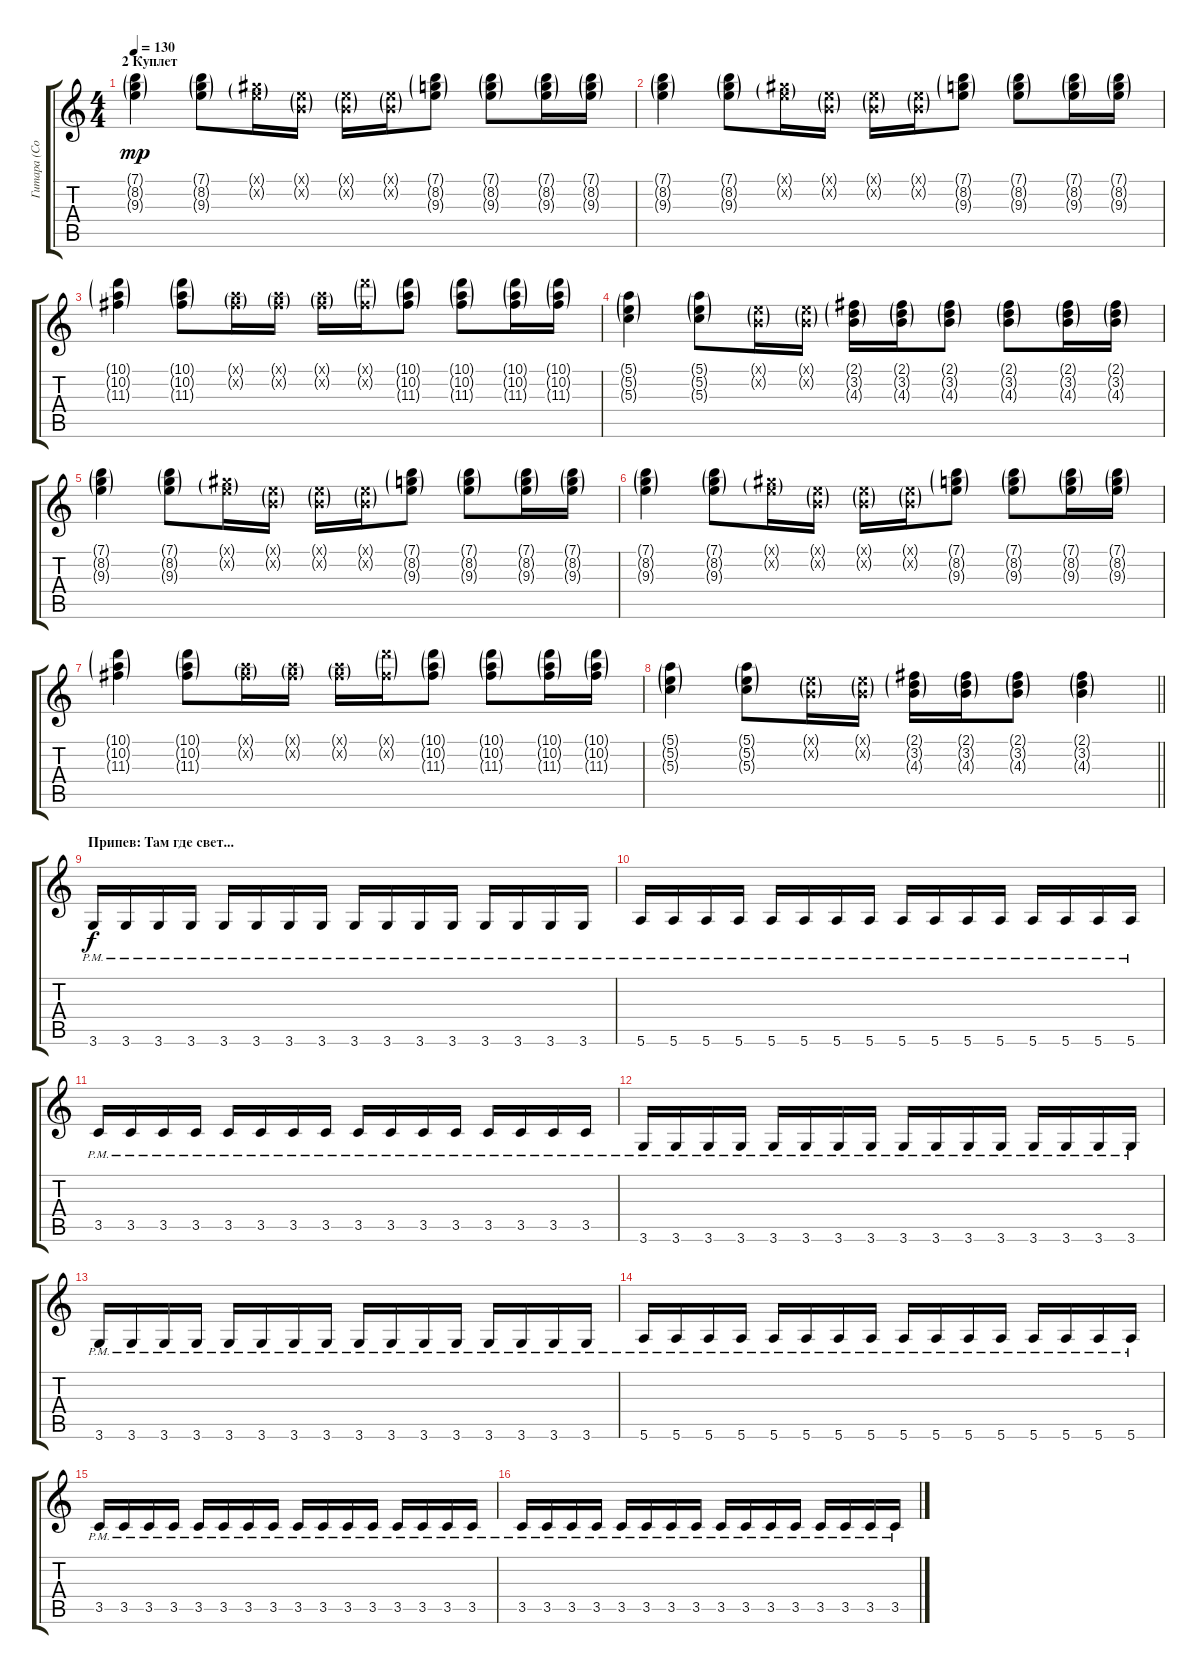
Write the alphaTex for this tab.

\track ("Гитара (Соло)" "Гитара (Со") {instrument overdrivenguitar}
\staff {score tabs}
\tuning (E4 B3 G3 D3 A2 E2) {hide}
\ts (4 4)
\section ("" "2 Куплет")
\tempo 130
\clef g2
\ks c
(7.1{g} 8.2{g} 9.3{g}).4{dy mp instrument electricguitarclean} (7.1{g} 8.2{g} 9.3{g}).8 (0.1{g x} 9.2{g x}).16 (0.1{g x} 0.2{g x}).16 (0.1{g x} 0.2{g x}).16 (0.1{g x} 0.2{g x}).16 (7.1{g} 8.2{g} 9.3{g}).8 (7.1{g} 8.2{g} 9.3{g}).8 (7.1{g} 8.2{g} 9.3{g}).16 (7.1{g} 8.2{g} 9.3{g}).16 |
(7.1{g} 8.2{g} 9.3{g}).4 (7.1{g} 8.2{g} 9.3{g}).8 (0.1{g x} 9.2{g x}).16 (0.1{g x} 0.2{g x}).16 (0.1{g x} 0.2{g x}).16 (0.1{g x} 0.2{g x}).16 (7.1{g} 8.2{g} 9.3{g}).8 (7.1{g} 8.2{g} 9.3{g}).8 (7.1{g} 8.2{g} 9.3{g}).16 (7.1{g} 8.2{g} 9.3{g}).16 |
(10.1{g} 10.2{g} 11.3{g}).4 (10.1{g} 10.2{g} 11.3{g}).8 (5.1{g x} 7.2{g x}).16 (5.1{g x} 7.2{g x}).16 (5.1{g x} 7.2{g x}).16 (10.1{g x} 7.2{g x}).16 (10.1{g} 10.2{g} 11.3{g}).8 (10.1{g} 10.2{g} 11.3{g}).8 (10.1{g} 10.2{g} 11.3{g}).16 (10.1{g} 10.2{g} 11.3{g}).16 |
(5.1{g} 5.2{g} 5.3{g}).4 (5.1{g} 5.2{g} 5.3{g}).8 (0.1{g x} 0.2{g x}).16 (0.1{g x} 0.2{g x}).16 (2.1{g} 3.2{g} 4.3{g}).16 (2.1{g} 3.2{g} 4.3{g}).16 (2.1{g} 3.2{g} 4.3{g}).8 (2.1{g} 3.2{g} 4.3{g}).8 (2.1{g} 3.2{g} 4.3{g}).16 (2.1{g} 3.2{g} 4.3{g}).16 |
(7.1{g} 8.2{g} 9.3{g}).4 (7.1{g} 8.2{g} 9.3{g}).8 (0.1{g x} 9.2{g x}).16 (0.1{g x} 0.2{g x}).16 (0.1{g x} 0.2{g x}).16 (0.1{g x} 0.2{g x}).16 (7.1{g} 8.2{g} 9.3{g}).8 (7.1{g} 8.2{g} 9.3{g}).8 (7.1{g} 8.2{g} 9.3{g}).16 (7.1{g} 8.2{g} 9.3{g}).16 |
(7.1{g} 8.2{g} 9.3{g}).4 (7.1{g} 8.2{g} 9.3{g}).8 (0.1{g x} 9.2{g x}).16 (0.1{g x} 0.2{g x}).16 (0.1{g x} 0.2{g x}).16 (0.1{g x} 0.2{g x}).16 (7.1{g} 8.2{g} 9.3{g}).8 (7.1{g} 8.2{g} 9.3{g}).8 (7.1{g} 8.2{g} 9.3{g}).16 (7.1{g} 8.2{g} 9.3{g}).16 |
(10.1{g} 10.2{g} 11.3{g}).4 (10.1{g} 10.2{g} 11.3{g}).8 (5.1{g x} 7.2{g x}).16 (5.1{g x} 7.2{g x}).16 (5.1{g x} 7.2{g x}).16 (10.1{g x} 7.2{g x}).16 (10.1{g} 10.2{g} 11.3{g}).8 (10.1{g} 10.2{g} 11.3{g}).8 (10.1{g} 10.2{g} 11.3{g}).16 (10.1{g} 10.2{g} 11.3{g}).16 |
\barLineRight lightlight
(5.1{g} 5.2{g} 5.3{g}).4 (5.1{g} 5.2{g} 5.3{g}).8 (0.1{g x} 0.2{g x}).16 (0.1{g x} 0.2{g x}).16 (2.1{g} 3.2{g} 4.3{g}).16 (2.1{g} 3.2{g} 4.3{g}).16 (2.1{g} 3.2{g} 4.3{g}).8 (2.1{g} 3.2{g} 4.3{g}).4 |
\section ("" "Припев: Там где свет...")
3.6{pm}.16{dy f instrument overdrivenguitar} 3.6{pm}.16 3.6{pm}.16 3.6{pm}.16 3.6{pm}.16 3.6{pm}.16 3.6{pm}.16 3.6{pm}.16 3.6{pm}.16 3.6{pm}.16 3.6{pm}.16 3.6{pm}.16 3.6{pm}.16 3.6{pm}.16 3.6{pm}.16 3.6{pm}.16 |
5.6{pm}.16 5.6{pm}.16 5.6{pm}.16 5.6{pm}.16 5.6{pm}.16 5.6{pm}.16 5.6{pm}.16 5.6{pm}.16 5.6{pm}.16 5.6{pm}.16 5.6{pm}.16 5.6{pm}.16 5.6{pm}.16 5.6{pm}.16 5.6{pm}.16 5.6{pm}.16 |
3.5{pm}.16 3.5{pm}.16 3.5{pm}.16 3.5{pm}.16 3.5{pm}.16 3.5{pm}.16 3.5{pm}.16 3.5{pm}.16 3.5{pm}.16 3.5{pm}.16 3.5{pm}.16 3.5{pm}.16 3.5{pm}.16 3.5{pm}.16 3.5{pm}.16 3.5{pm}.16 |
3.6{pm}.16 3.6{pm}.16 3.6{pm}.16 3.6{pm}.16 3.6{pm}.16 3.6{pm}.16 3.6{pm}.16 3.6{pm}.16 3.6{pm}.16 3.6{pm}.16 3.6{pm}.16 3.6{pm}.16 3.6{pm}.16 3.6{pm}.16 3.6{pm}.16 3.6{pm}.16 |
3.6{pm}.16 3.6{pm}.16 3.6{pm}.16 3.6{pm}.16 3.6{pm}.16 3.6{pm}.16 3.6{pm}.16 3.6{pm}.16 3.6{pm}.16 3.6{pm}.16 3.6{pm}.16 3.6{pm}.16 3.6{pm}.16 3.6{pm}.16 3.6{pm}.16 3.6{pm}.16 |
5.6{pm}.16 5.6{pm}.16 5.6{pm}.16 5.6{pm}.16 5.6{pm}.16 5.6{pm}.16 5.6{pm}.16 5.6{pm}.16 5.6{pm}.16 5.6{pm}.16 5.6{pm}.16 5.6{pm}.16 5.6{pm}.16 5.6{pm}.16 5.6{pm}.16 5.6{pm}.16 |
3.5{pm}.16 3.5{pm}.16 3.5{pm}.16 3.5{pm}.16 3.5{pm}.16 3.5{pm}.16 3.5{pm}.16 3.5{pm}.16 3.5{pm}.16 3.5{pm}.16 3.5{pm}.16 3.5{pm}.16 3.5{pm}.16 3.5{pm}.16 3.5{pm}.16 3.5{pm}.16 |
3.5{pm}.16 3.5{pm}.16 3.5{pm}.16 3.5{pm}.16 3.5{pm}.16 3.5{pm}.16 3.5{pm}.16 3.5{pm}.16 3.5{pm}.16 3.5{pm}.16 3.5{pm}.16 3.5{pm}.16 3.5{pm}.16 3.5{pm}.16 3.5{pm}.16 3.5{pm}.16
